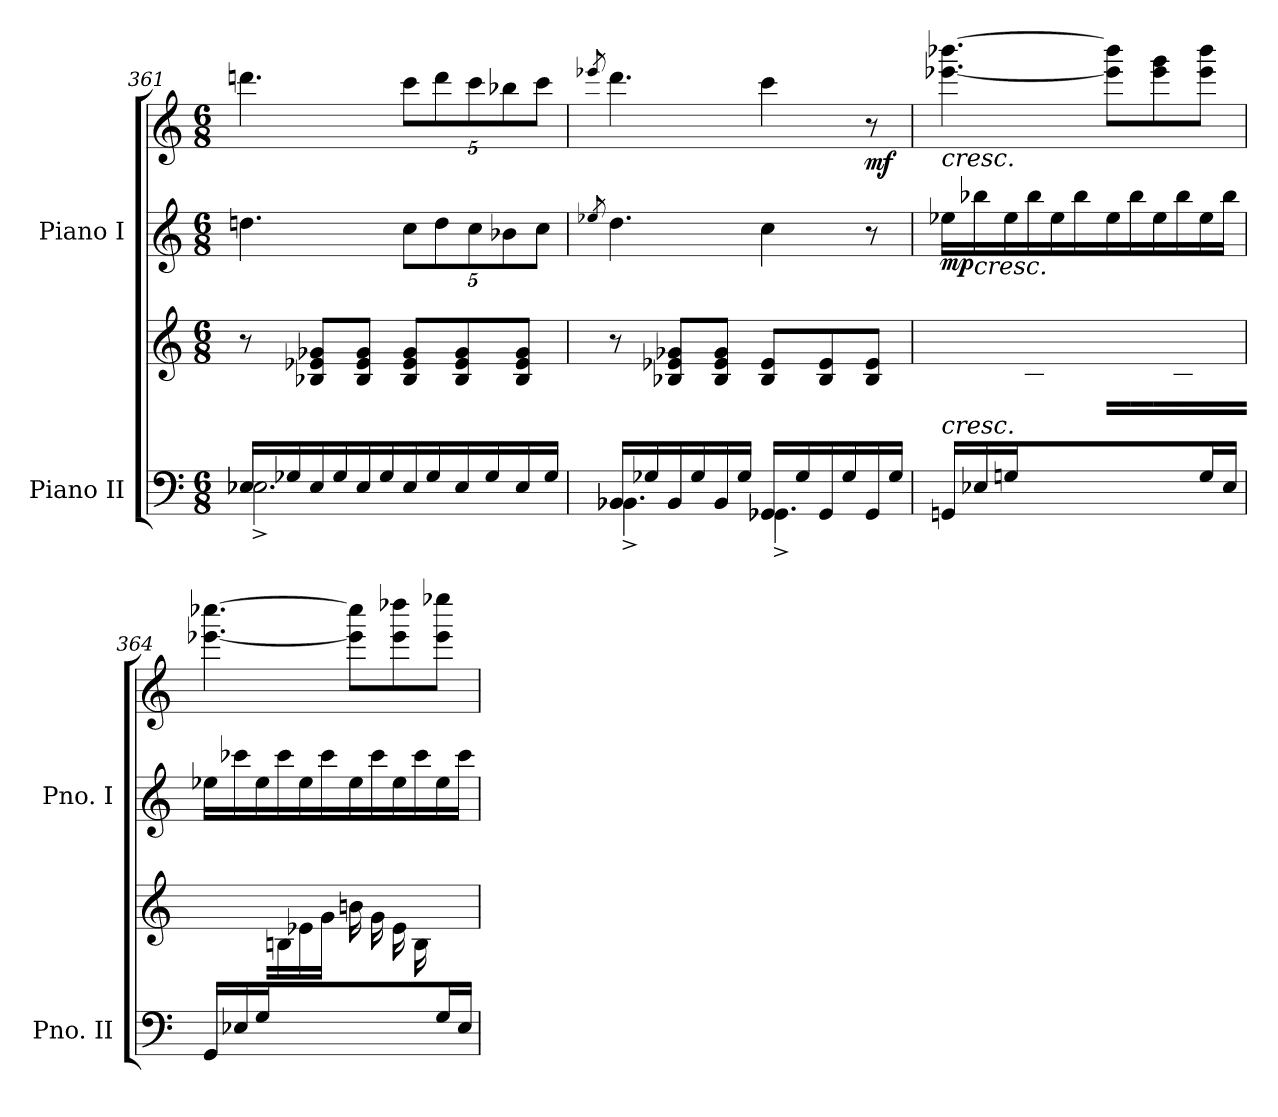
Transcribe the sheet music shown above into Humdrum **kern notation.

**kern	**kern	**kern	**kern	**dynam
*part2	*part2	*part1	*part1	*part1
*staff4	*staff3	*staff2	*staff1	*staff1/2
*I"Piano II	*	*I"Piano I	*	*
*I'Pno. II	*	*I'Pno. I	*	*
*clefF4	*clefG2	*clefG2	*clefG2	*
*k[]	*k[]	*k[]	*k[]	*
*M6/8	*M6/8	*M6/8	*M6/8	*
=361	=361	=361	=361	=361
*^	*	*	*	*
16E-X/LL	2.E-^\	8r	4.ddn\	4.dddn\	.
16G-X/	.	.	.	.	.
16E-/	.	8B-X/ 8e-X/ 8g-X/L	.	.	.
16G-/	.	.	.	.	.
16E-/	.	8B-/ 8e-/ 8g-/J	.	.	.
16G-/	.	.	.	.	.
*	*	*	*Xbrackettup	*Xbrackettup	*
16E-/	.	8B-/ 8e-/ 8g-/L	40%3cc\L	40%3ccc\L	.
16G-/	.	.	.	.	.
.	.	.	40%3dd\	40%3ddd\	.
16E-/	.	8B-/ 8e-/ 8g-/	.	.	.
.	.	.	40%3cc\	40%3ccc\	.
16G-/	.	.	.	.	.
.	.	.	40%3b-X\	40%3bb-X\	.
16E-/	.	8B-/ 8e-/ 8g-/J	.	.	.
.	.	.	40%3cc\J	40%3ccc\J	.
16G-/JJ	.	.	.	.	.
!!LO:PB:g=z
=362	=362	=362	=362	=362	=362
.	.	.	8qee-X/	8qeee-X/	.
16BB-X/LL	4.BB-^\	8r	4.dd\	4.ddd\	.
16G-X/	.	.	.	.	.
16BB-/	.	8B-X/ 8e-X/ 8g-X/L	.	.	.
16G-/	.	.	.	.	.
16BB-/	.	8B-/ 8e-/ 8g-/J	.	.	.
16G-/JJ	.	.	.	.	.
16GG-X/LL	4.GG-^\	8B-/ 8e-/L	4cc\	4ccc\	.
16G-/	.	.	.	.	.
16GG-/	.	8B-/ 8e-/	.	.	.
16G-/	.	.	.	.	.
!	!	!	!	!	!LO:DY:b
16GG-/	.	8B-/ 8e-/J	8r	8r	mf
16G-/JJ	.	.	.	.	.
*v	*v	*	*	*	*
=363	=363	=363	=363	=363
*	*^	*	*	*
!	!	!	!	!LO:TX:b:i:t=cresc.	!
!LO:TX:a:i:t=cresc.	!	!	!	!	!
!	!	!	!	!	!LO:DY:b=2
16GGn/LL	2.ryy	8.ryy	16ee-X\LL	[4.eee-X\ [4.bbb-X\	mp
!	!	!	!LO:TX:b:i:t=cresc.	!	!
16E-X/	.	.	16bb-X\	.	.
16Gn/	.	.	16ee-\	.	.
4..ryy	.	16B-X\	16bb-\	.	.
.	.	16e-X\	16ee-\	.	.
.	.	16g\JJ	16bb-\	.	.
.	.	16b-X\LL	16ee-\	8eee-\] 8bbb-\]L	.
.	.	16g\	16bb-\	.	.
.	.	16e-\	16ee-\	8eee-\ 8ggg\	.
.	.	16B-\	16bb-\	.	.
16G/	.	8ryy	16ee-\	8eee-\ 8bbb-\J	.
16E-/JJ	.	.	16bb-\JJ	.	.
=364	=364	=364	=364	=364	=364
16GG/LL	2.ryy	8.ryy	16ee-X\LL	[4.eee-X\ [4.cccc-X\	.
16E-X/	.	.	16ccc-X\	.	.
16G/	.	.	16ee-\	.	.
4..ryy	.	16Bn\	16ccc-\	.	.
.	.	16e-X\	16ee-\	.	.
.	.	16g\JJ	16ccc-\	.	.
.	.	16bn\LL	16ee-\	8eee-\] 8cccc-\]L	.
.	.	16g\	16ccc-\	.	.
.	.	16e-\	16ee-\	8eee-\ 8dddd-X\	.
.	.	16B\	16ccc-\	.	.
16G/	.	8ryy	16ee-\	8eee-\ 8eeee-X\J	.
16E-/JJ	.	.	16ccc-\JJ	.	.
*	*v	*v	*	*	*
=	=	=	=	=
*-	*-	*-	*-	*-
